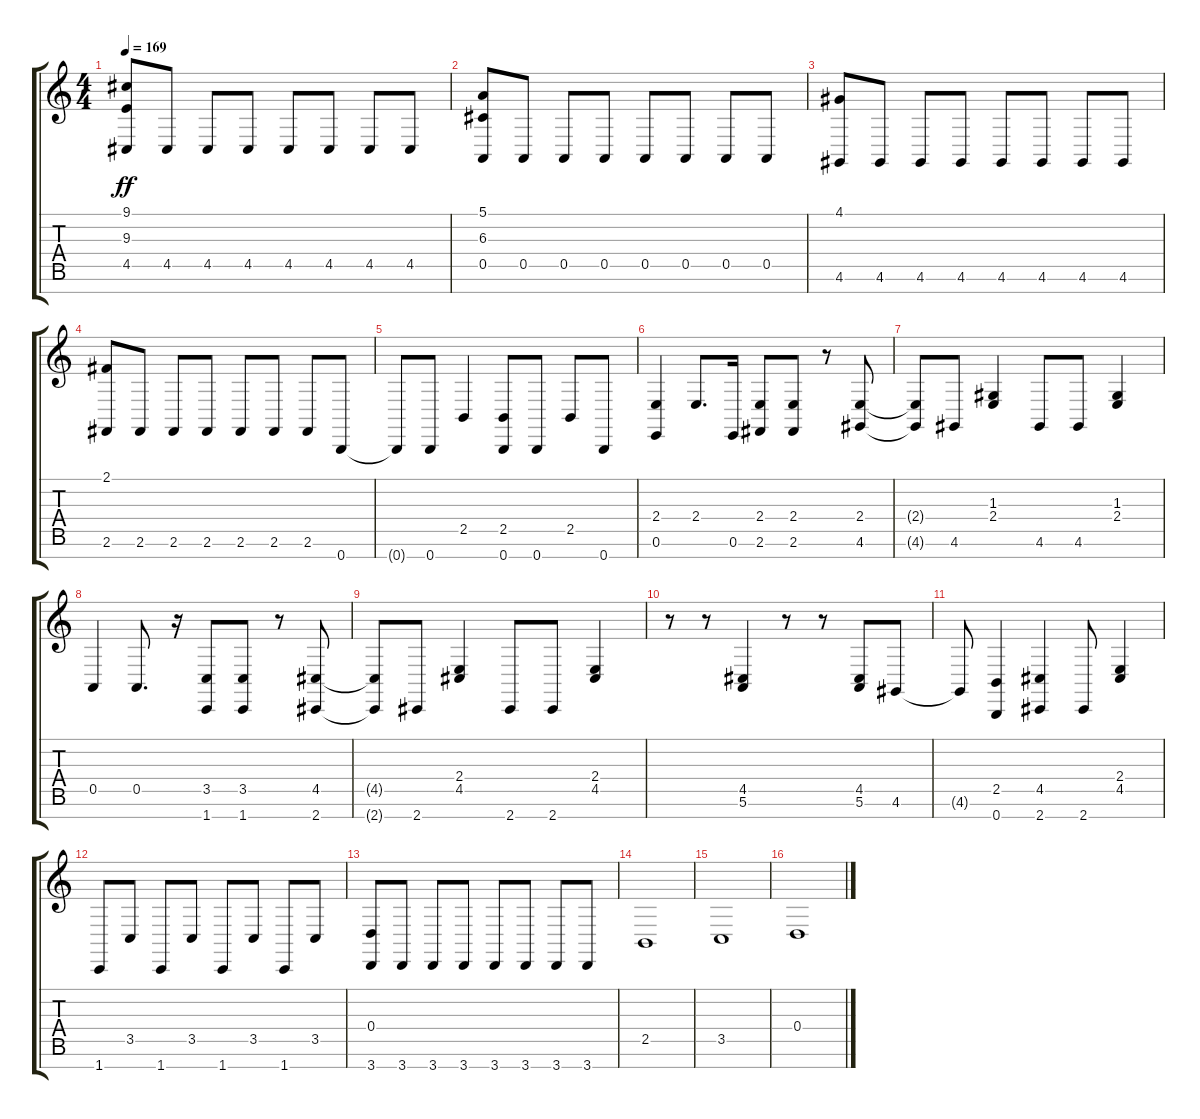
\track "" {mute instrument acousticgrandpiano}
\staff {score tabs}
\tuning (E4 B3 G3 D3 A2 E2 B1) {hide}
\ts (4 4)
\tempo 169
\clef g2
\ks c
(9.1 9.3 4.5).8{dy ff} 4.5.8 4.5.8 4.5.8 4.5.8 4.5.8 4.5.8 4.5.8 |
(5.1 6.3 0.5).8 0.5.8 0.5.8 0.5.8 0.5.8 0.5.8 0.5.8 0.5.8 |
(4.1 4.6).8 4.6.8 4.6.8 4.6.8 4.6.8 4.6.8 4.6.8 4.6.8 |
(2.1 2.6).8 2.6.8 2.6.8 2.6.8 2.6.8 2.6.8 2.6.8 0.7.8 |
0.7{t}.8 0.7.8 2.5.4 (2.5 0.7).8 0.7.8 2.5.8 0.7.8 |
(2.4 0.6).4 2.4.8{d} 0.6.16 (2.4 2.6).8 (2.4 2.6).8 r.8 (2.4 4.6).8 |
(2.4{t} 4.6{t}).8 4.6.8 (1.3 2.4).4 4.6.8 4.6.8 (1.3 2.4).4 |
0.5.4 0.5.8{d} r.16 (3.5 1.7).8 (3.5 1.7).8 r.8 (4.5 2.7).8 |
(4.5{t} 2.7{t}).8 2.7.8 (2.4 4.5).4 2.7.8 2.7.8 (2.4 4.5).4 |
r.8 r.8 (4.5 5.6).4 r.8 r.8 (4.5 5.6).8 4.6.8 |
4.6{t}.8 (2.5 0.7).4 (4.5 2.7).4 2.7.8 (2.4 4.5).4 |
1.7.8 3.5.8 1.7.8 3.5.8 1.7.8 3.5.8 1.7.8 3.5.8 |
(0.4 3.7).8 3.7.8 3.7.8 3.7.8 3.7.8 3.7.8 3.7.8 3.7.8 |
2.5.1 |
3.5.1 |
0.4.1
